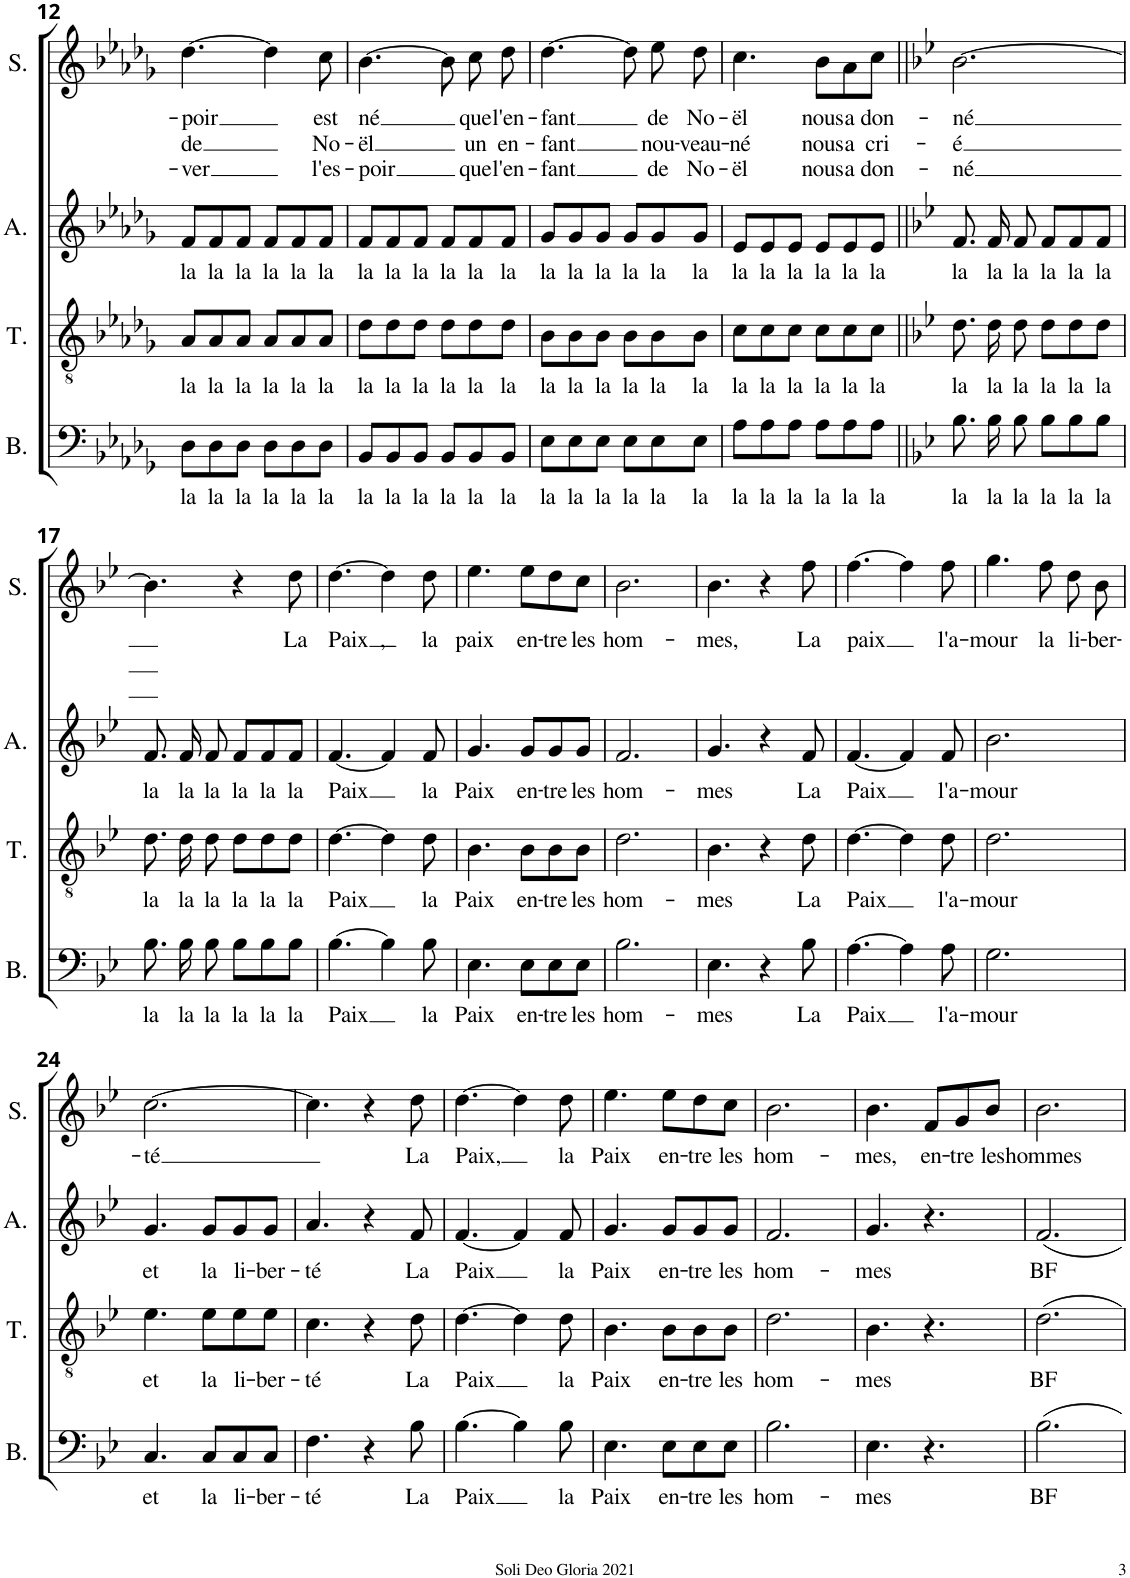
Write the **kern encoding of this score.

**kern	**text	**kern	**text	**kern	**text	**kern	**text	**text	**text
*part4	*part4	*part3	*part3	*part2	*part2	*part1	*part1	*part1	*part1
*staff4	*staff4	*staff3	*staff3	*staff2	*staff2	*staff1	*staff1	*staff1	*staff1
*I"Bass	*	*I"Tenor	*	*I"Alto	*	*I"Soprano	*	*	*
*I'B.	*	*I'T.	*	*I'A.	*	*I'S.	*	*	*
!!LO:PB:g=z
*clefF4	*	*clefGv2	*	*clefG2	*	*clefG2	*	*	*
*k[b-e-a-d-g-]	*	*k[b-e-a-d-g-]	*	*k[b-e-a-d-g-]	*	*k[b-e-a-d-g-]	*	*	*
*M6/8	*	*M6/8	*	*M6/8	*	*M6/8	*	*	*
=12	=12	=12	=12	=12	=12	=12	=12	=12	=12
!	!LO:LY:b	!	!LO:LY:b	!	!LO:LY:b	!	!LO:LY:b	!LO:LY:b	!LO:LY:b
8D-\L	la	8A-/L	la	8f/L	la	[4.dd-\	-poir	de	-ver
!	!LO:LY:b	!	!LO:LY:b	!	!LO:LY:b	!	!	!	!
8D-\	la	8A-/	la	8f/	la	.	.	.	.
!	!LO:LY:b	!	!LO:LY:b	!	!LO:LY:b	!	!	!	!
8D-\J	la	8A-/J	la	8f/J	la	.	.	.	.
!	!LO:LY:b	!	!LO:LY:b	!	!LO:LY:b	!	!	!	!
8D-\L	la	8A-/L	la	8f/L	la	4dd-\]	.	.	.
!	!LO:LY:b	!	!LO:LY:b	!	!LO:LY:b	!	!	!	!
8D-\	la	8A-/	la	8f/	la	.	.	.	.
!	!LO:LY:b	!	!LO:LY:b	!	!LO:LY:b	!	!LO:LY:b	!LO:LY:b	!LO:LY:b
8D-\J	la	8A-/J	la	8f/J	la	8cc\	est	No-	l'es-
=13	=13	=13	=13	=13	=13	=13	=13	=13	=13
!	!LO:LY:b	!	!LO:LY:b	!	!LO:LY:b	!	!LO:LY:b	!LO:LY:b	!LO:LY:b
8BB-/L	la	8d-\L	la	8f/L	la	[4.b-\	né	-ël	-poir
!	!LO:LY:b	!	!LO:LY:b	!	!LO:LY:b	!	!	!	!
8BB-/	la	8d-\	la	8f/	la	.	.	.	.
!	!LO:LY:b	!	!LO:LY:b	!	!LO:LY:b	!	!	!	!
8BB-/J	la	8d-\J	la	8f/J	la	.	.	.	.
!	!LO:LY:b	!	!LO:LY:b	!	!LO:LY:b	!	!	!	!
8BB-/L	la	8d-\L	la	8f/L	la	8b-\]	.	.	.
!	!LO:LY:b	!	!LO:LY:b	!	!LO:LY:b	!	!LO:LY:b	!LO:LY:b	!LO:LY:b
8BB-/	la	8d-\	la	8f/	la	8cc\	que	un	que
!	!LO:LY:b	!	!LO:LY:b	!	!LO:LY:b	!	!LO:LY:b	!LO:LY:b	!LO:LY:b
8BB-/J	la	8d-\J	la	8f/J	la	8dd-\	l'en-	en-	l'en-
=14	=14	=14	=14	=14	=14	=14	=14	=14	=14
!	!LO:LY:b	!	!LO:LY:b	!	!LO:LY:b	!	!LO:LY:b	!LO:LY:b	!LO:LY:b
8E-\L	la	8B-\L	la	8g-/L	la	[4.dd-\	-fant	-fant	-fant
!	!LO:LY:b	!	!LO:LY:b	!	!LO:LY:b	!	!	!	!
8E-\	la	8B-\	la	8g-/	la	.	.	.	.
!	!LO:LY:b	!	!LO:LY:b	!	!LO:LY:b	!	!	!	!
8E-\J	la	8B-\J	la	8g-/J	la	.	.	.	.
!	!LO:LY:b	!	!LO:LY:b	!	!LO:LY:b	!	!	!	!
8E-\L	la	8B-\L	la	8g-/L	la	8dd-\]	.	.	.
!	!LO:LY:b	!	!LO:LY:b	!	!LO:LY:b	!	!LO:LY:b	!LO:LY:b	!LO:LY:b
8E-\	la	8B-\	la	8g-/	la	8ee-\	de	nou-	de
!	!LO:LY:b	!	!LO:LY:b	!	!LO:LY:b	!	!LO:LY:b	!LO:LY:b	!LO:LY:b
8E-\J	la	8B-\J	la	8g-/J	la	8dd-\	No-	-veau-	No-
=15	=15	=15	=15	=15	=15	=15	=15	=15	=15
!	!LO:LY:b	!	!LO:LY:b	!	!LO:LY:b	!	!LO:LY:b	!LO:LY:b	!LO:LY:b
8A-\L	la	8c\L	la	8e-/L	la	4.cc\	-ël	-né	-ël
!	!LO:LY:b	!	!LO:LY:b	!	!LO:LY:b	!	!	!	!
8A-\	la	8c\	la	8e-/	la	.	.	.	.
!	!LO:LY:b	!	!LO:LY:b	!	!LO:LY:b	!	!	!	!
8A-\J	la	8c\J	la	8e-/J	la	.	.	.	.
!	!LO:LY:b	!	!LO:LY:b	!	!LO:LY:b	!	!LO:LY:b	!LO:LY:b	!LO:LY:b
8A-\L	la	8c\L	la	8e-/L	la	8b-\L	nous	nous	nous
!	!LO:LY:b	!	!LO:LY:b	!	!LO:LY:b	!	!LO:LY:b	!LO:LY:b	!LO:LY:b
8A-\	la	8c\	la	8e-/	la	8a-\	a	a	a
!	!LO:LY:b	!	!LO:LY:b	!	!LO:LY:b	!	!LO:LY:b	!LO:LY:b	!LO:LY:b
8A-\J	la	8c\J	la	8e-/J	la	8cc\J	don-	cri-	don-
=16||	=16||	=16||	=16||	=16||	=16||	=16||	=16||	=16||	=16||
*k[b-e-]	*	*k[b-e-]	*	*k[b-e-]	*	*k[b-e-]	*	*	*
!	!LO:LY:b	!	!LO:LY:b	!	!LO:LY:b	!	!LO:LY:b	!LO:LY:b	!LO:LY:b
8.B-\	la	8.d\	la	8.f/	la	[2.b-\	-né	-é	-né
!	!LO:LY:b	!	!LO:LY:b	!	!LO:LY:b	!	!	!	!
16B-\	la	16d\	la	16f/	la	.	.	.	.
!	!LO:LY:b	!	!LO:LY:b	!	!LO:LY:b	!	!	!	!
8B-\	la	8d\	la	8f/	la	.	.	.	.
!	!LO:LY:b	!	!LO:LY:b	!	!LO:LY:b	!	!	!	!
8B-\L	la	8d\L	la	8f/L	la	.	.	.	.
!	!LO:LY:b	!	!LO:LY:b	!	!LO:LY:b	!	!	!	!
8B-\	la	8d\	la	8f/	la	.	.	.	.
!	!LO:LY:b	!	!LO:LY:b	!	!LO:LY:b	!	!	!	!
8B-\J	la	8d\J	la	8f/J	la	.	.	.	.
!!LO:LB:g=z
=17	=17	=17	=17	=17	=17	=17	=17	=17	=17
!	!LO:LY:b	!	!LO:LY:b	!	!LO:LY:b	!	!	!	!
8.B-\	la	8.d\	la	8.f/	la	4.b-\]	.	.	.
!	!LO:LY:b	!	!LO:LY:b	!	!LO:LY:b	!	!	!	!
16B-\	la	16d\	la	16f/	la	.	.	.	.
!	!LO:LY:b	!	!LO:LY:b	!	!LO:LY:b	!	!	!	!
8B-\	la	8d\	la	8f/	la	.	.	.	.
!	!LO:LY:b	!	!LO:LY:b	!	!LO:LY:b	!	!	!	!
8B-\L	la	8d\L	la	8f/L	la	4r	.	.	.
!	!LO:LY:b	!	!LO:LY:b	!	!LO:LY:b	!	!	!	!
8B-\	la	8d\	la	8f/	la	.	.	.	.
!	!LO:LY:b	!	!LO:LY:b	!	!LO:LY:b	!	!LO:LY:b	!	!
8B-\J	la	8d\J	la	8f/J	la	8dd\	La	.	.
=18	=18	=18	=18	=18	=18	=18	=18	=18	=18
!	!LO:LY:b	!	!LO:LY:b	!	!LO:LY:b	!	!LO:LY:b	!	!
[4.B-\	Paix	[4.d\	Paix	[4.f/	Paix	[4.dd\	Paix	.	.
!	!	!	!	!	!	!	!LO:LY:b	!	!
4B-\]	.	4d\]	.	4f/]	.	4dd\]	,	.	.
!	!LO:LY:b	!	!LO:LY:b	!	!LO:LY:b	!	!LO:LY:b	!	!
8B-\	la	8d\	la	8f/	la	8dd\	la	.	.
=19	=19	=19	=19	=19	=19	=19	=19	=19	=19
!	!LO:LY:b	!	!LO:LY:b	!	!LO:LY:b	!	!LO:LY:b	!	!
4.E-\	Paix	4.B-\	Paix	4.g/	Paix	4.ee-\	paix	.	.
!	!LO:LY:b	!	!LO:LY:b	!	!LO:LY:b	!	!LO:LY:b	!	!
8E-\L	en-	8B-\L	en-	8g/L	en-	8ee-\L	en-	.	.
!	!LO:LY:b	!	!LO:LY:b	!	!LO:LY:b	!	!LO:LY:b	!	!
8E-\	-tre	8B-\	-tre	8g/	-tre	8dd\	-tre	.	.
!	!LO:LY:b	!	!LO:LY:b	!	!LO:LY:b	!	!LO:LY:b	!	!
8E-\J	les	8B-\J	les	8g/J	les	8cc\J	les	.	.
=20	=20	=20	=20	=20	=20	=20	=20	=20	=20
!	!LO:LY:b	!	!LO:LY:b	!	!LO:LY:b	!	!LO:LY:b	!	!
2.B-\	hom-	2.d\	hom-	2.f/	hom-	2.b-\	hom-	.	.
=21	=21	=21	=21	=21	=21	=21	=21	=21	=21
!	!LO:LY:b	!	!LO:LY:b	!	!LO:LY:b	!	!LO:LY:b	!	!
4.E-\	-mes	4.B-\	-mes	4.g/	-mes	4.b-\	-mes,	.	.
4r	.	4r	.	4r	.	4r	.	.	.
!	!LO:LY:b	!	!LO:LY:b	!	!LO:LY:b	!	!LO:LY:b	!	!
8B-\	La	8d\	La	8f/	La	8ff\	La	.	.
=22	=22	=22	=22	=22	=22	=22	=22	=22	=22
!	!LO:LY:b	!	!LO:LY:b	!	!LO:LY:b	!	!LO:LY:b	!	!
[4.A\	Paix	[4.d\	Paix	[4.f/	Paix	[4.ff\	paix	.	.
4A\]	.	4d\]	.	4f/]	.	4ff\]	.	.	.
!	!LO:LY:b	!	!LO:LY:b	!	!LO:LY:b	!	!LO:LY:b	!	!
8A\	l'a-	8d\	l'a-	8f/	l'a-	8ff\	l'a-	.	.
=23	=23	=23	=23	=23	=23	=23	=23	=23	=23
!	!LO:LY:b	!	!LO:LY:b	!	!LO:LY:b	!	!LO:LY:b	!	!
2.G\	-mour	2.d\	-mour	2.b-\	-mour	4.gg\	-mour	.	.
!	!	!	!	!	!	!	!LO:LY:b	!	!
.	.	.	.	.	.	8ff\	la	.	.
!	!	!	!	!	!	!	!LO:LY:b	!	!
.	.	.	.	.	.	8dd\	li-	.	.
!	!	!	!	!	!	!	!LO:LY:b	!	!
.	.	.	.	.	.	8b-\	-ber-	.	.
!!LO:LB:g=z
=24	=24	=24	=24	=24	=24	=24	=24	=24	=24
!	!LO:LY:b	!	!LO:LY:b	!	!LO:LY:b	!	!LO:LY:b	!	!
4.C/	et	4.e-\	et	4.g/	et	[2.cc\	-té	.	.
!	!LO:LY:b	!	!LO:LY:b	!	!LO:LY:b	!	!	!	!
8C/L	la	8e-\L	la	8g/L	la	.	.	.	.
!	!LO:LY:b	!	!LO:LY:b	!	!LO:LY:b	!	!	!	!
8C/	li-	8e-\	li-	8g/	li-	.	.	.	.
!	!LO:LY:b	!	!LO:LY:b	!	!LO:LY:b	!	!	!	!
8C/J	-ber-	8e-\J	-ber-	8g/J	-ber-	.	.	.	.
=25	=25	=25	=25	=25	=25	=25	=25	=25	=25
!	!LO:LY:b	!	!LO:LY:b	!	!LO:LY:b	!	!	!	!
4.F\	-té	4.c\	-té	4.a/	-té	4.cc\]	.	.	.
4r	.	4r	.	4r	.	4r	.	.	.
!	!LO:LY:b	!	!LO:LY:b	!	!LO:LY:b	!	!LO:LY:b	!	!
8B-\	La	8d\	La	8f/	La	8dd\	La	.	.
=26	=26	=26	=26	=26	=26	=26	=26	=26	=26
!	!LO:LY:b	!	!LO:LY:b	!	!LO:LY:b	!	!LO:LY:b	!	!
[4.B-\	Paix	[4.d\	Paix	[4.f/	Paix	[4.dd\	Paix,	.	.
4B-\]	.	4d\]	.	4f/]	.	4dd\]	.	.	.
!	!LO:LY:b	!	!LO:LY:b	!	!LO:LY:b	!	!LO:LY:b	!	!
8B-\	la	8d\	la	8f/	la	8dd\	la	.	.
=27	=27	=27	=27	=27	=27	=27	=27	=27	=27
!	!LO:LY:b	!	!LO:LY:b	!	!LO:LY:b	!	!LO:LY:b	!	!
4.E-\	Paix	4.B-\	Paix	4.g/	Paix	4.ee-\	Paix	.	.
!	!LO:LY:b	!	!LO:LY:b	!	!LO:LY:b	!	!LO:LY:b	!	!
8E-\L	en-	8B-\L	en-	8g/L	en-	8ee-\L	en-	.	.
!	!LO:LY:b	!	!LO:LY:b	!	!LO:LY:b	!	!LO:LY:b	!	!
8E-\	-tre	8B-\	-tre	8g/	-tre	8dd\	-tre	.	.
!	!LO:LY:b	!	!LO:LY:b	!	!LO:LY:b	!	!LO:LY:b	!	!
8E-\J	les	8B-\J	les	8g/J	les	8cc\J	les	.	.
=28	=28	=28	=28	=28	=28	=28	=28	=28	=28
!	!LO:LY:b	!	!LO:LY:b	!	!LO:LY:b	!	!LO:LY:b	!	!
2.B-\	hom-	2.d\	hom-	2.f/	hom-	2.b-\	hom-	.	.
=29	=29	=29	=29	=29	=29	=29	=29	=29	=29
!	!LO:LY:b	!	!LO:LY:b	!	!LO:LY:b	!	!LO:LY:b	!	!
4.E-\	-mes	4.B-\	-mes	4.g/	-mes	4.b-\	-mes,	.	.
!	!	!	!	!	!	!	!LO:LY:b	!	!
4.r	.	4.r	.	4.r	.	8f/L	en-	.	.
!	!	!	!	!	!	!	!LO:LY:b	!	!
.	.	.	.	.	.	8g/	-tre	.	.
!	!	!	!	!	!	!	!LO:LY:b	!	!
.	.	.	.	.	.	8b-/J	les	.	.
=30	=30	=30	=30	=30	=30	=30	=30	=30	=30
!	!LO:LY:b	!	!LO:LY:b	!	!LO:LY:b	!	!LO:LY:b	!	!
2.B-\	BF	2.d\	BF	2.f/	BF	2.b-\	hommes	.	.
=	=	=	=	=	=	=	=	=	=
*-	*-	*-	*-	*-	*-	*-	*-	*-	*-
